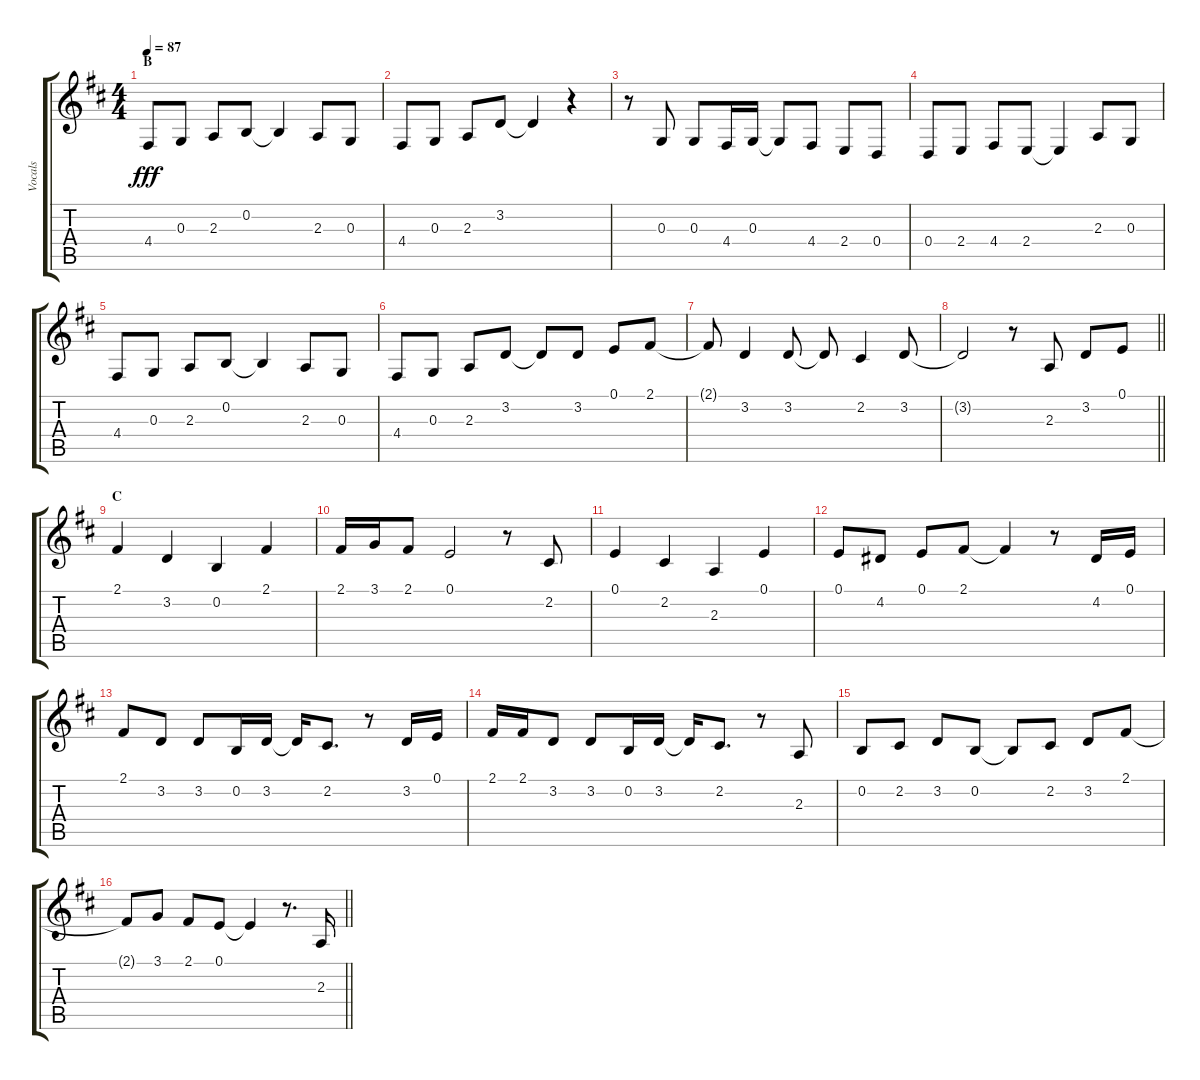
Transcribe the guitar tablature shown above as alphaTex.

\track ("Vocals" "Vocals") {instrument voiceoohs}
\staff {score tabs}
\tuning (E4 B3 G3 D3 A2 E2) {hide}
\ts (4 4)
\section ("" "B")
\tempo 87
\clef g2
\ks d
4.4.8{dy fff} 0.3.8 2.3.8 0.2.8 0.2{t}.4 2.3.8 0.3.8 |
4.4.8 0.3.8 2.3.8 3.2.8 3.2{t}.4 r.4 |
r.8 0.3.8 0.3.8 4.4.16 0.3.16 0.3{t}.8 4.4.8 2.4.8 0.4.8 |
0.4.8 2.4.8 4.4.8 2.4.8 2.4{t}.4 2.3.8 0.3.8 |
4.4.8 0.3.8 2.3.8 0.2.8 0.2{t}.4 2.3.8 0.3.8 |
4.4.8 0.3.8 2.3.8 3.2.8 3.2{t}.8 3.2.8 0.1.8 2.1.8 |
2.1{t}.8 3.2.4 3.2.8 3.2{t}.8 2.2.4 3.2.8 |
\barLineRight lightlight
3.2{t}.2 r.8 2.3.8 3.2.8 0.1.8 |
\section ("" "C")
2.1.4 3.2.4 0.2.4 2.1.4 |
2.1.16 3.1.16 2.1.8 0.1.2 r.8 2.2.8 |
0.1.4 2.2.4 2.3.4 0.1.4 |
0.1.8 4.2.8 0.1.8 2.1.8 2.1{t}.4 r.8 4.2.16 0.1.16 |
2.1.8 3.2.8 3.2.8 0.2.16 3.2.16 3.2{t}.16 2.2.8{d} r.8 3.2.16 0.1.16 |
2.1.16 2.1.16 3.2.8 3.2.8 0.2.16 3.2.16 3.2{t}.16 2.2.8{d} r.8 2.3.8 |
0.2.8 2.2.8 3.2.8 0.2.8 0.2{t}.8 2.2.8 3.2.8 2.1.8 |
\barLineRight lightlight
2.1{t}.8 3.1.8 2.1.8 0.1.8 0.1{t}.4 r.8{d} 2.3.16
